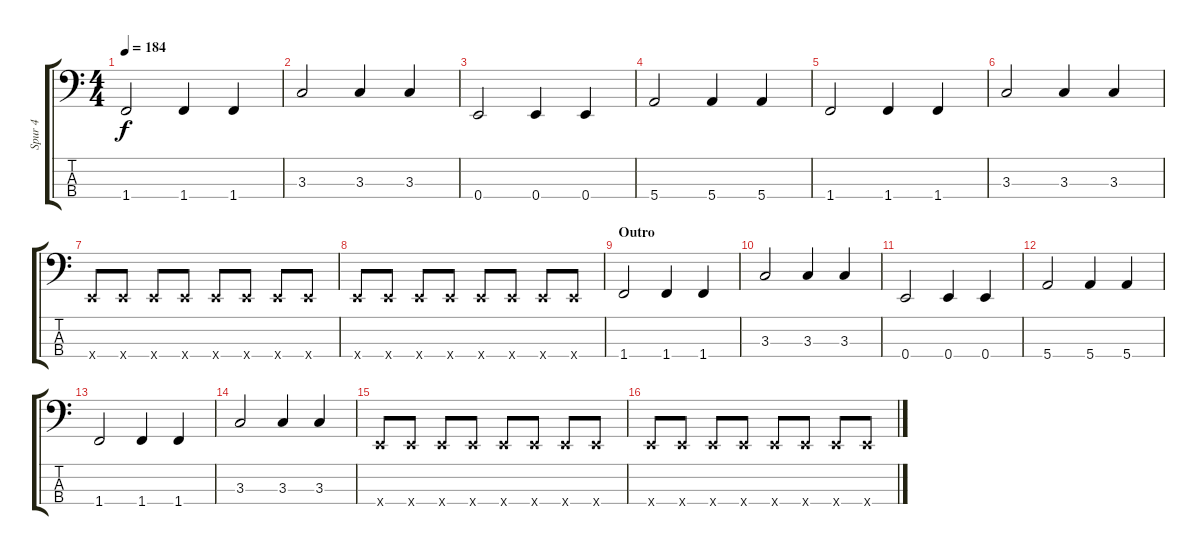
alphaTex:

\track ("Spur 4" "Spur 4") {instrument electricbassfinger}
\staff {score tabs}
\tuning (G2 D2 A1 E1) {hide}
\ts (4 4)
\tempo 184
\clef f4
\ks c
1.4.2{dy f} 1.4.4 1.4.4 |
3.3.2 3.3.4 3.3.4 |
0.4.2 0.4.4 0.4.4 |
5.4.2 5.4.4 5.4.4 |
1.4.2 1.4.4 1.4.4 |
3.3.2 3.3.4 3.3.4 |
0.4{x}.8 0.4{x}.8 0.4{x}.8 0.4{x}.8 0.4{x}.8 0.4{x}.8 0.4{x}.8 0.4{x}.8 |
0.4{x}.8 0.4{x}.8 0.4{x}.8 0.4{x}.8 0.4{x}.8 0.4{x}.8 0.4{x}.8 0.4{x}.8 |
\section ("" "Outro")
1.4.2 1.4.4 1.4.4 |
3.3.2 3.3.4 3.3.4 |
0.4.2 0.4.4 0.4.4 |
5.4.2 5.4.4 5.4.4 |
1.4.2 1.4.4 1.4.4 |
3.3.2 3.3.4 3.3.4 |
0.4{x}.8 0.4{x}.8 0.4{x}.8 0.4{x}.8 0.4{x}.8 0.4{x}.8 0.4{x}.8 0.4{x}.8 |
0.4{x}.8 0.4{x}.8 0.4{x}.8 0.4{x}.8 0.4{x}.8 0.4{x}.8 0.4{x}.8 0.4{x}.8
